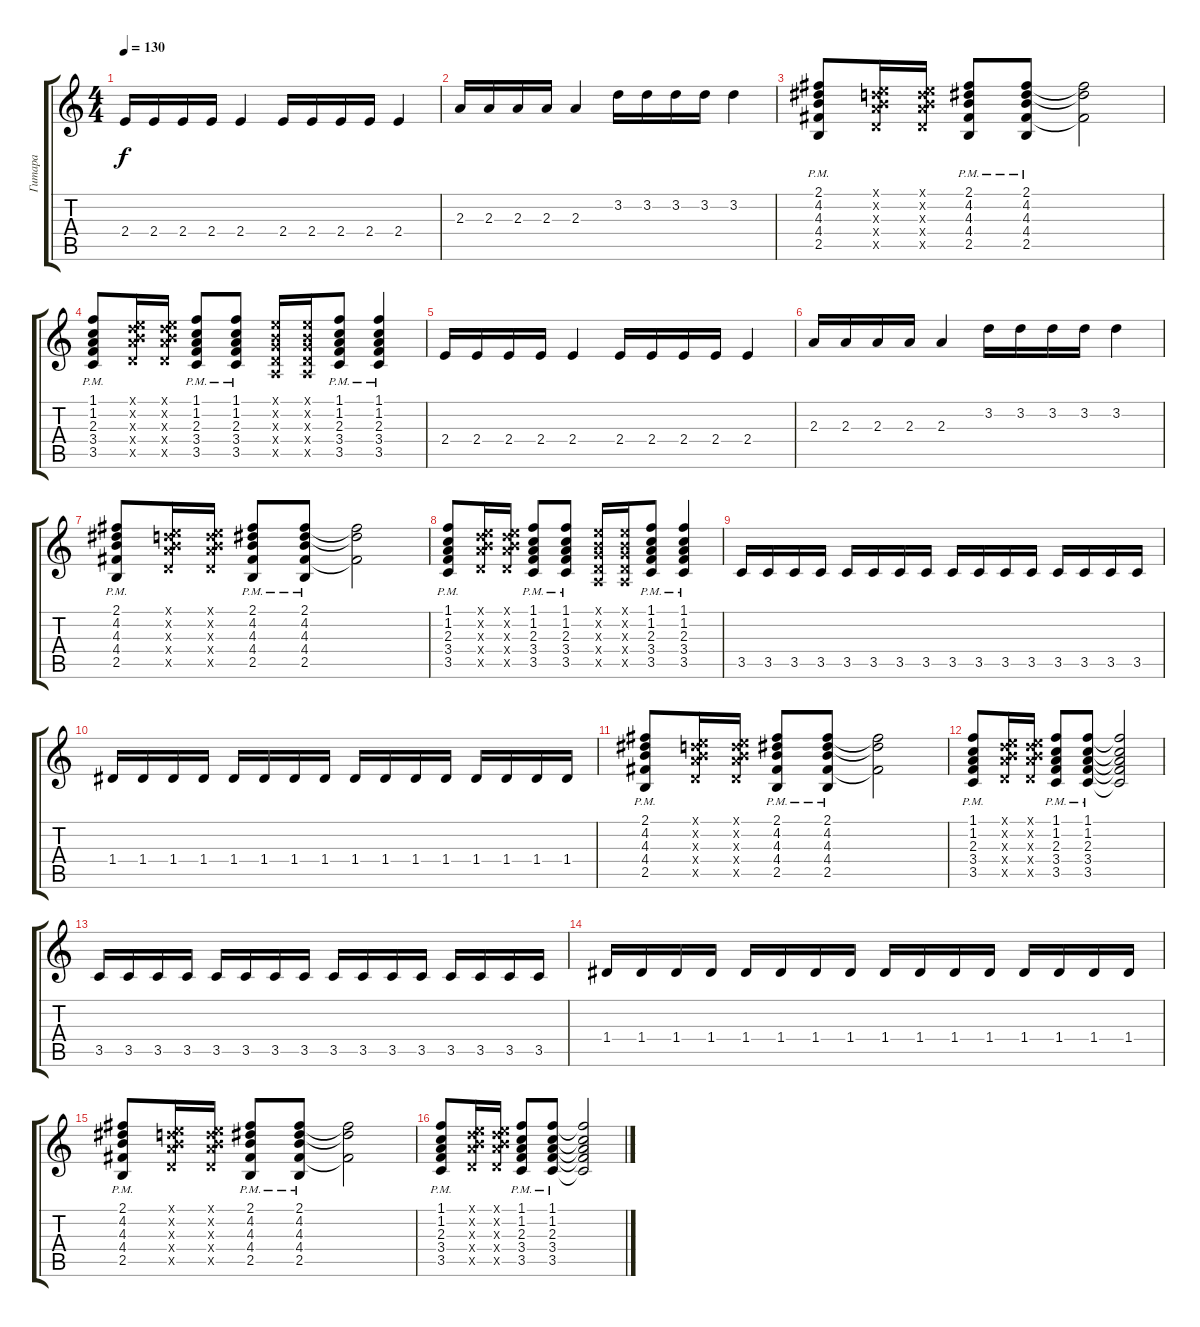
\track ("Гитара" "Гитара") {instrument electricguitarclean}
\staff {score tabs}
\tuning (E4 B3 G3 D3 A2 E2) {hide}
\ts (4 4)
\tempo 130
\clef g2
\ks c
2.4.16{dy f} 2.4.16 2.4.16 2.4.16 2.4.4 2.4.16 2.4.16 2.4.16 2.4.16 2.4.4 |
2.3.16 2.3.16 2.3.16 2.3.16 2.3.4 3.2.16 3.2.16 3.2.16 3.2.16 3.2.4 |
(2.1 4.2 4.3 4.4 2.5{pm}).8 (0.1{x} 0.2{x} 7.3{x} 7.4{x} 5.5{x}).16 (0.1{x} 0.2{x} 7.3{x} 7.4{x} 5.5{x}).16 (2.1 4.2 4.3 4.4 2.5{pm}).8 (2.1 4.2 4.3 4.4 2.5{pm}).8 (2.1{t} 4.2{t} 4.4{t}).2 |
(1.1 1.2 2.3 3.4 3.5{pm}).8 (0.1{x} 0.2{x} 7.3{x} 7.4{x} 5.5{x}).16 (0.1{x} 0.2{x} 7.3{x} 7.4{x} 5.5{x}).16 (1.1 1.2 2.3 3.4 3.5{pm}).8 (1.1 1.2 2.3 3.4 3.5{pm}).8 (0.1{x} 0.2{x} 0.3{x} 0.4{x} 0.5{x}).16 (0.1{x} 0.2{x} 0.3{x} 0.4{x} 0.5{x}).16 (1.1 1.2 2.3{pm} 3.4 3.5).8 (1.1 1.2 2.3 3.4 3.5{pm}).4 |
2.4.16 2.4.16 2.4.16 2.4.16 2.4.4 2.4.16 2.4.16 2.4.16 2.4.16 2.4.4 |
2.3.16 2.3.16 2.3.16 2.3.16 2.3.4 3.2.16 3.2.16 3.2.16 3.2.16 3.2.4 |
(2.1 4.2 4.3 4.4 2.5{pm}).8 (0.1{x} 0.2{x} 7.3{x} 7.4{x} 5.5{x}).16 (0.1{x} 0.2{x} 7.3{x} 7.4{x} 5.5{x}).16 (2.1 4.2 4.3 4.4 2.5{pm}).8 (2.1 4.2 4.3 4.4 2.5{pm}).8 (2.1{t} 4.2{t} 4.4{t}).2 |
(1.1 1.2 2.3 3.4 3.5{pm}).8 (0.1{x} 0.2{x} 7.3{x} 7.4{x} 5.5{x}).16 (0.1{x} 0.2{x} 7.3{x} 7.4{x} 5.5{x}).16 (1.1 1.2 2.3 3.4 3.5{pm}).8 (1.1 1.2 2.3 3.4 3.5{pm}).8 (0.1{x} 0.2{x} 0.3{x} 0.4{x} 0.5{x}).16 (0.1{x} 0.2{x} 0.3{x} 0.4{x} 0.5{x}).16 (1.1 1.2 2.3{pm} 3.4 3.5).8 (1.1 1.2 2.3 3.4 3.5{pm}).4 |
3.5.16 3.5.16 3.5.16 3.5.16 3.5.16 3.5.16 3.5.16 3.5.16 3.5.16 3.5.16 3.5.16 3.5.16 3.5.16 3.5.16 3.5.16 3.5.16 |
1.4.16 1.4.16 1.4.16 1.4.16 1.4.16 1.4.16 1.4.16 1.4.16 1.4.16 1.4.16 1.4.16 1.4.16 1.4.16 1.4.16 1.4.16 1.4.16 |
(2.1 4.2 4.3 4.4 2.5{pm}).8 (0.1{x} 0.2{x} 7.3{x} 7.4{x} 5.5{x}).16 (0.1{x} 0.2{x} 7.3{x} 7.4{x} 5.5{x}).16 (2.1 4.2 4.3 4.4 2.5{pm}).8 (2.1 4.2 4.3 4.4 2.5{pm}).8 (2.1{t} 4.2{t} 4.4{t}).2 |
(1.1 1.2 2.3 3.4 3.5{pm}).8 (0.1{x} 0.2{x} 7.3{x} 7.4{x} 5.5{x}).16 (0.1{x} 0.2{x} 7.3{x} 7.4{x} 5.5{x}).16 (1.1 1.2 2.3 3.4 3.5{pm}).8 (1.1 1.2 2.3 3.4 3.5{pm}).8 (1.1{t} 1.2{t} 2.3{t} 3.4{t} 3.5{t}).2 |
3.5.16 3.5.16 3.5.16 3.5.16 3.5.16 3.5.16 3.5.16 3.5.16 3.5.16 3.5.16 3.5.16 3.5.16 3.5.16 3.5.16 3.5.16 3.5.16 |
1.4.16 1.4.16 1.4.16 1.4.16 1.4.16 1.4.16 1.4.16 1.4.16 1.4.16 1.4.16 1.4.16 1.4.16 1.4.16 1.4.16 1.4.16 1.4.16 |
(2.1 4.2 4.3 4.4 2.5{pm}).8 (0.1{x} 0.2{x} 7.3{x} 7.4{x} 5.5{x}).16 (0.1{x} 0.2{x} 7.3{x} 7.4{x} 5.5{x}).16 (2.1 4.2 4.3 4.4 2.5{pm}).8 (2.1 4.2 4.3 4.4 2.5{pm}).8 (2.1{t} 4.2{t} 4.4{t}).2 |
(1.1 1.2 2.3 3.4 3.5{pm}).8 (0.1{x} 0.2{x} 7.3{x} 7.4{x} 5.5{x}).16 (0.1{x} 0.2{x} 7.3{x} 7.4{x} 5.5{x}).16 (1.1 1.2 2.3 3.4 3.5{pm}).8 (1.1 1.2 2.3 3.4 3.5{pm}).8 (1.1{t} 1.2{t} 2.3{t} 3.4{t} 3.5{t}).2
